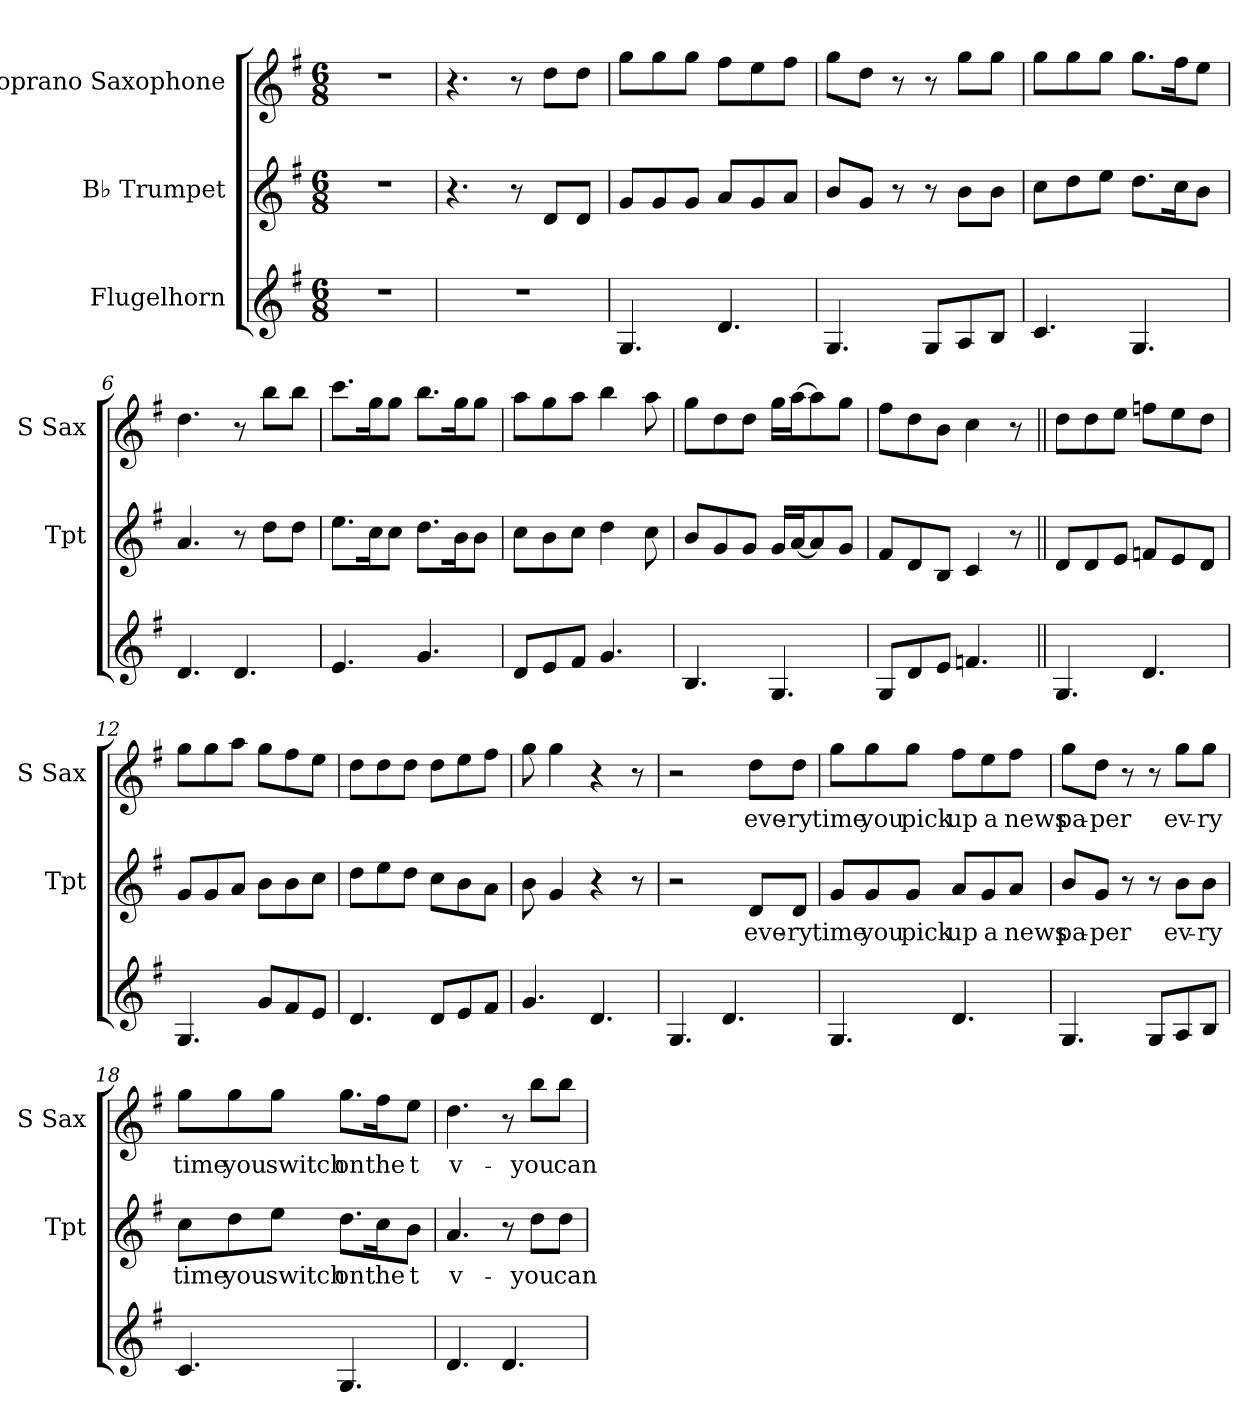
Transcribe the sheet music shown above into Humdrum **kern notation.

**kern	**kern	**text	**kern	**text
*part3	*part2	*part2	*part1	*part1
*staff3	*staff2	*staff2	*staff1	*staff1
*I"Flugelhorn	*I"B♭ Trumpet	*	*I"Soprano Saxophone	*
*	*I'Tpt	*	*I'S Sax	*
*clefG2	*clefG2	*	*clefG2	*
*ITrd1c2	*ITrd1c2	*	*ITrd1c2	*
*k[b-]	*k[b-]	*	*k[b-]	*
*M6/8	*M6/8	*	*M6/8	*
*MM110	*MM110	*	*MM110	*
=1	=1	=1	=1	=1
2.r	2.r	.	2.r	.
=2	=2	=2	=2	=2
2.r	4.r	.	4.r	.
.	8r	.	8r	.
.	8c/L	.	8cc\L	.
.	8c/J	.	8cc\J	.
=3	=3	=3	=3	=3
4.F/	8f/L	.	8ff\L	.
.	8f/	.	8ff\	.
.	8f/J	.	8ff\J	.
4.c/	8g/L	.	8ee\L	.
.	8f/	.	8dd\	.
.	8g/J	.	8ee\J	.
=4	=4	=4	=4	=4
4.F/	8a/L	.	8ff\L	.
.	8f/J	.	8cc\J	.
.	8r	.	8r	.
8F/L	8r	.	8r	.
8G/	8a\L	.	8ff\L	.
8A/J	8a\J	.	8ff\J	.
=5	=5	=5	=5	=5
4.B-/	8b-\L	.	8ff\L	.
.	8cc\	.	8ff\	.
.	8dd\J	.	8ff\J	.
4.F/	8.cc\L	.	8.ff\L	.
.	16b-\K	.	16ee\K	.
.	8a\J	.	8dd\J	.
=6	=6	=6	=6	=6
4.c/	4.g/	.	4.cc\	.
4.c/	8r	.	8r	.
.	8cc\L	.	8aa\L	.
.	8cc\J	.	8aa\J	.
=7	=7	=7	=7	=7
4.d/	8.dd\L	.	8.bb-\L	.
.	16b-\K	.	16ff\K	.
.	8b-\J	.	8ff\J	.
4.f/	8.cc\L	.	8.aa\L	.
.	16a\K	.	16ff\K	.
.	8a\J	.	8ff\J	.
=8	=8	=8	=8	=8
8c/L	8b-\L	.	8gg\L	.
8d/	8a\	.	8ff\	.
8e/J	8b-\J	.	8gg\J	.
4.f/	4cc\	.	4aa\	.
.	8b-\	.	8gg\	.
!!LO:LB:g=z
=9	=9	=9	=9	=9
4.A/	8a/L	.	8ff\L	.
.	8f/	.	8cc\	.
.	8f/J	.	8cc\J	.
4.F/	16f/LL	.	16ff\LL	.
.	[16g/J	.	[16gg\J	.
.	8g/]	.	8gg\]	.
.	8f/J	.	8ff\J	.
=10	=10	=10	=10	=10
8F/L	8e/L	.	8ee\L	.
8c/	8c/	.	8cc\	.
8d/J	8A/J	.	8a\J	.
4.e-X/	4B-/	.	4b-\	.
.	8r	.	8r	.
=11||	=11||	=11||	=11||	=11||
4.F/	8c/L	.	8cc\L	.
.	8c/	.	8cc\	.
.	8d/J	.	8dd\J	.
4.c/	8e-X/L	.	8ee-X\L	.
.	8d/	.	8dd\	.
.	8c/J	.	8cc\J	.
=12	=12	=12	=12	=12
4.F/	8f/L	.	8ff\L	.
.	8f/	.	8ff\	.
.	8g/J	.	8gg\J	.
8f/L	8a\L	.	8ff\L	.
8e/	8a\	.	8ee\	.
8d/J	8b-\J	.	8dd\J	.
=13	=13	=13	=13	=13
4.c/	8cc\L	.	8cc\L	.
.	8dd\	.	8cc\	.
.	8cc\J	.	8cc\J	.
8c/L	8b-\L	.	8cc\L	.
8d/	8a\	.	8dd\	.
8e/J	8g\J	.	8ee\J	.
=14	=14	=14	=14	=14
4.f/	8a\	.	8ff\	.
.	4f/	.	4ff\	.
4.c/	4r	.	4r	.
.	8r	.	8r	.
=15	=15	=15	=15	=15
4.F/	2r	.	2r	.
4.c/	.	.	.	.
!	!	!LO:LY:b	!	!LO:LY:b
.	8c/L	eve-	8cc\L	eve-
!	!	!LO:LY:b	!	!LO:LY:b
.	8c/J	-ry	8cc\J	-ry
!!LO:LB:g=z
=16	=16	=16	=16	=16
!	!	!LO:LY:b	!	!LO:LY:b
4.F/	8f/L	time	8ff\L	time
!	!	!LO:LY:b	!	!LO:LY:b
.	8f/	you	8ff\	you
!	!	!LO:LY:b	!	!LO:LY:b
.	8f/J	pick	8ff\J	pick
!	!	!LO:LY:b	!	!LO:LY:b
4.c/	8g/L	up	8ee\L	up
!	!	!LO:LY:b	!	!LO:LY:b
.	8f/	a	8dd\	a
!	!	!LO:LY:b	!	!LO:LY:b
.	8g/J	news	8ee\J	news
=17	=17	=17	=17	=17
!	!	!LO:LY:b	!	!LO:LY:b
4.F/	8a/L	pa-	8ff\L	pa-
!	!	!LO:LY:b	!	!LO:LY:b
.	8f/J	-per	8cc\J	-per
.	8r	.	8r	.
8F/L	8r	.	8r	.
!	!	!LO:LY:b	!	!LO:LY:b
8G/	8a\L	ev-	8ff\L	ev-
!	!	!LO:LY:b	!	!LO:LY:b
8A/J	8a\J	-ry	8ff\J	-ry
=18	=18	=18	=18	=18
!	!	!LO:LY:b	!	!LO:LY:b
4.B-/	8b-\L	time	8ff\L	time
!	!	!LO:LY:b	!	!LO:LY:b
.	8cc\	you	8ff\	you
!	!	!LO:LY:b	!	!LO:LY:b
.	8dd\J	switch	8ff\J	switch
!	!	!LO:LY:b	!	!LO:LY:b
4.F/	8.cc\L	on	8.ff\L	on
!	!	!LO:LY:b	!	!LO:LY:b
.	16b-\K	the	16ee\K	the
!	!	!LO:LY:b	!	!LO:LY:b
.	8a\J	t	8dd\J	t
=19	=19	=19	=19	=19
!	!	!LO:LY:b	!	!LO:LY:b
4.c/	4.g/	v-	4.cc\	v-
4.c/	8r	.	8r	.
!	!	!LO:LY:b	!	!LO:LY:b
.	8cc\L	-you	8aa\L	-you
!	!	!LO:LY:b	!	!LO:LY:b
.	8cc\J	can	8aa\J	can
=	=	=	=	=
*-	*-	*-	*-	*-
